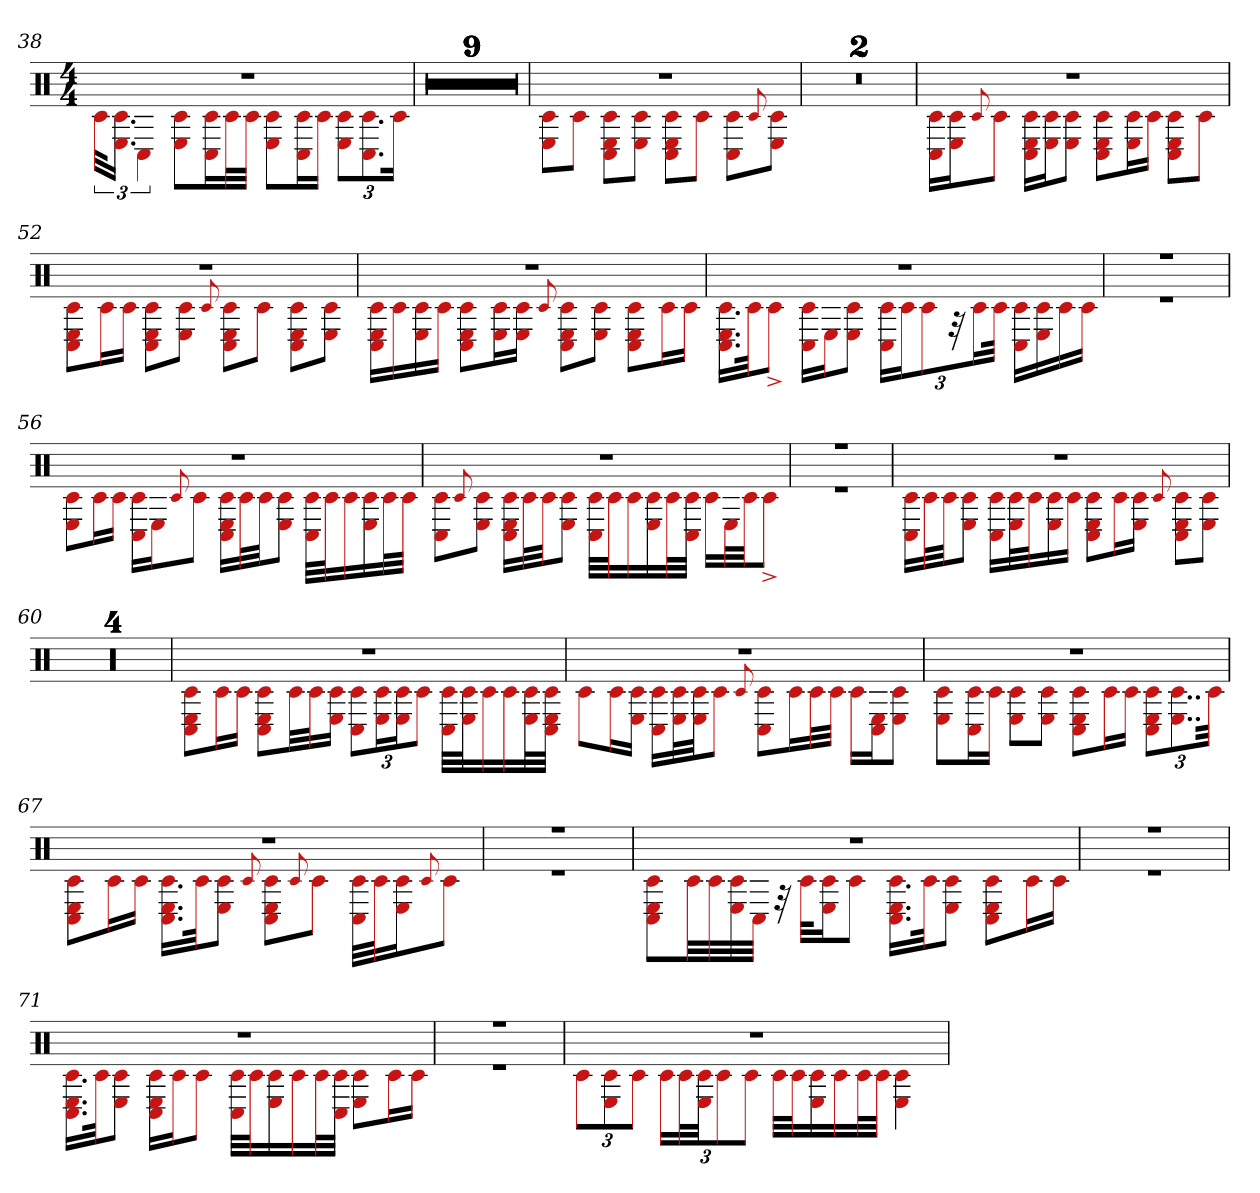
**kern
*part1
*staff1
*clefX
*k[]
*M4/4
=38
*^
1r	48c#KLL
.	24.c# 24.EJJ
.	6C#
.	8E 8c#L
.	16C# 16c#L
.	32c#L
.	32c#JJJ
.	8E 8c#L
.	16C# 16c#L
.	16c#JJ
.	12c# 12EL
.	12.C# 12.c#
.	24c#Jk
=39	=39
1r	1r
=40	=40
1r	1r
=41	=41
1r	1r
=42	=42
1r	1r
=43	=43
1r	1r
=44	=44
1r	1r
=45	=45
1r	1r
=46	=46
1r	1r
=47	=47
1r	1r
=48	=48
1r	8E 8c#L
.	8c#J
.	8C# 8E 8c#L
.	8c# 8EJ
.	8C# 8E 8c#L
.	8c#J
.	8C# 8c#L
.	8qqc#
.	8c# 8EJ
=49	=49
1r	1r
=50	=50
1r	1r
=51	=51
1r	16c# 16C#LL
.	16c# 16EJ
.	8qqc#
.	8c#J
.	16C# 16c# 16ELL
.	16c# 16EJ
.	8E 8c#J
.	8E 8C# 8c#L
.	16E 16c#L
.	16c#JJ
.	8C# 8E 8c#L
.	8c#J
=52	=52
1r	8C# 8E 8c#L
.	16c#L
.	16c#JJ
.	8C# 8E 8c#L
.	8E 8c#J
.	8qqc#
.	8C# 8E 8c#L
.	8c#J
.	8C# 8E 8c#L
.	8c# 8EJ
=53	=53
1r	16C# 16E 16c#LL
.	16c#
.	16c# 16E
.	16c#JJ
.	8C# 8E 8c#L
.	16E 16c#L
.	16E 16c#JJ
.	8qqc#
.	8C# 8E 8c#L
.	8E 8c#J
.	8C# 8E 8c#L
.	16c#L
.	16c#JJ
=54	=54
1r	16.C# 16.E 16.c#LL
.	32c#Jk
.	8c#^J
.	16C# 16c#LL
.	16EJ
.	8E 8c#J
.	24c# 24C#LL
.	24c#J
.	12c#
.	48r
.	24c#L
.	48c#JJk
.	16C# 16c#LL
.	16c# 16E
.	16c#
.	16c#JJ
=55	=55
1r	1r
=56	=56
1r	8E 8c#L
.	16c#L
.	16c#JJ
.	16C# 16c#LL
.	16EJ
.	8qqc#
.	8c#J
.	16C# 16E 16c#LL
.	32c#L
.	32c#JJ
.	8c# 8EJ
.	32C# 32c#LLL
.	32c#J
.	16c#
.	16c# 16E
.	32c#L
.	32c#JJJ
=57	=57
1r	8C# 8c#L
.	8qqc#
.	8E 8c#J
.	16c# 16C# 16ELL
.	32c#L
.	32c#JJ
.	8E 8c#J
.	32C# 32c#LLL
.	32c#J
.	16c#
.	16c# 16E
.	32c#L
.	32c# 32C#JJJ
.	16c#LL
.	32EL
.	32c#JJ
.	8c#^J
=58	=58
1r	1r
=59	=59
1r	16C# 16c#LL
.	32c#L
.	32c#JJ
.	8E 8c#J
.	16c# 16C#LL
.	32c# 32EL
.	32c#J
.	16E 16c#
.	16c#JJ
.	8C# 8E 8c#L
.	16c#L
.	16c# 16EJJ
.	8qqc#
.	8C# 8c# 8EL
.	8E 8c#J
=60	=60
1r	1r
=61	=61
1r	1r
=62	=62
1r	1r
=63	=63
1r	1r
=64	=64
1r	8C# 8E 8c#L
.	16c#L
.	16c#JJ
.	8C# 8E 8c#L
.	32c#LL
.	32c#J
.	16c# 16EJJ
.	12C# 12c#L
.	24E 24c#L
.	24c# 24EJ
.	12c#J
.	32c# 32C#LLL
.	32c# 32EJ
.	16c#
.	16c#
.	32c# 32EL
.	32C# 32c# 32EJJJ
=65	=65
1r	8c#L
.	16c#L
.	16c# 16EJJ
.	16c# 16C#LL
.	32c# 32EL
.	32E 32c#JJ
.	8c#J
.	8qqc#
.	8C# 8c#L
.	16c#L
.	32c#L
.	32c#JJJ
.	16c#LL
.	16E 16C#J
.	8c# 8EJ
=66	=66
1r	8E 8c#L
.	16C# 16c#L
.	16c#JJ
.	8E 8c#L
.	8E 8c#J
.	8C# 8E 8c#L
.	16c#L
.	16c#JJ
.	12C# 12c# 12EL
.	12..c# 12..E
.	48c#Jkk
=67	=67
1r	8c# 8C# 8EL
.	16c#L
.	16c#JJ
.	16.C# 16.c# 16.ELL
.	32c#Jk
.	8c# 8EJ
.	8qqc#
.	8C# 8E 8c#L
.	8qqc#
.	8c#J
.	32c# 32C#LLL
.	32c#J
.	16E 16c#J
.	8qqc#
.	8c#J
=68	=68
1r	1r
=69	=69
1r	8C# 8E 8c#L
.	32c#LL
.	32c#
.	32c# 32E
.	32C#JJJ
.	32r
.	32c#KLL
.	16E 16c#J
.	8c#J
.	16.C# 16.E 16.c#LL
.	32c#Jk
.	8E 8c#J
.	8C# 8c# 8EL
.	16c#L
.	16c#JJ
=70	=70
1r	1r
=71	=71
1r	16.c# 16.E 16.C#LL
.	32c#Jk
.	8E 8c#J
.	16C# 16E 16c#LL
.	16c#J
.	8c#J
.	32C# 32c#LLL
.	32c#J
.	16E 16c#
.	16c#
.	32c#L
.	32c# 32C#JJJ
.	8E 8c#L
.	16c#L
.	16c#JJ
=72	=72
1r	1r
=73	=73
1r	12c#L
.	12c# 12E
.	12c#J
.	24c#LL
.	48c#L
.	48E 48c#JJ
.	12c#
.	12c#J
.	32c#LLL
.	32c#J
.	16E 16c#
.	16c#
.	32c#L
.	32c#JJJ
.	4c# 4E
*v	*v
=
*-
